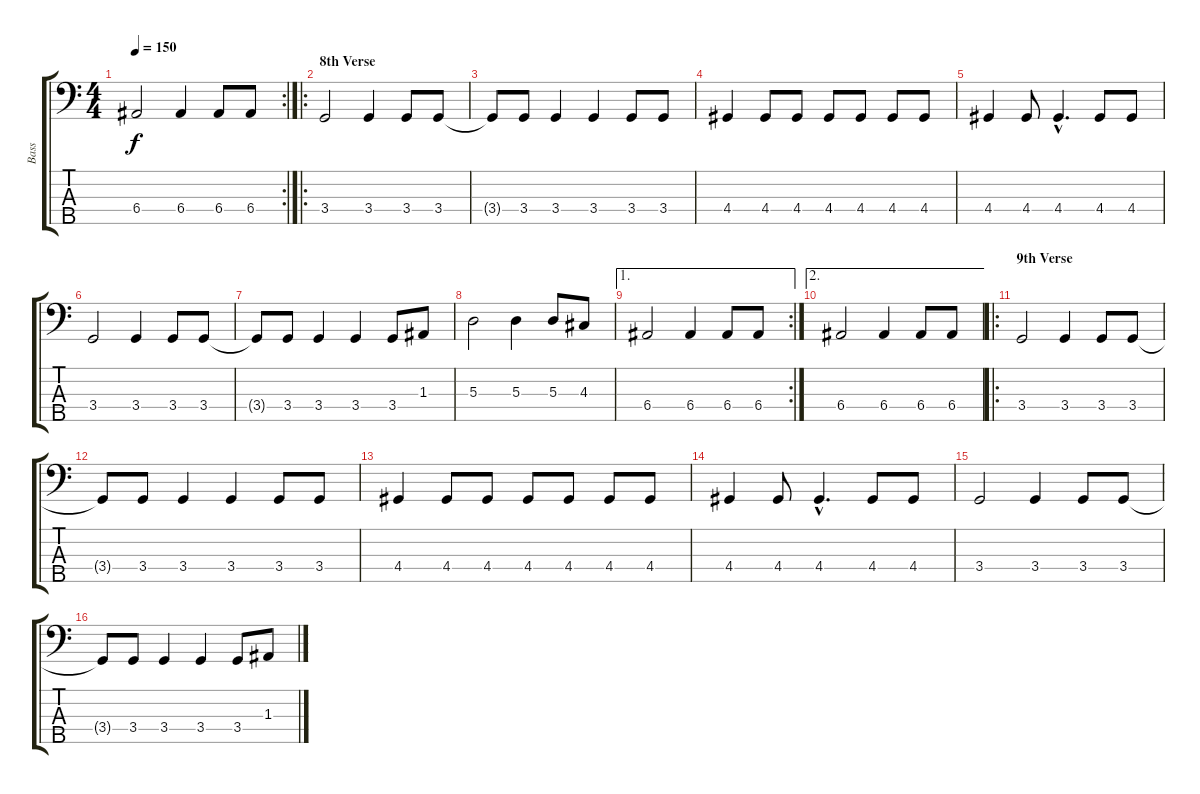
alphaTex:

\track ("Bass" "Bass") {instrument electricbassfinger}
\staff {score tabs}
\tuning (G2 D2 A1 E1 B0) {hide}
\rc 2
\ts (4 4)
\tempo 150
\clef f4
\ks c
6.4.2{dy f} 6.4.4 6.4.8 6.4.8 |
\ro
\section ("" "8th Verse")
3.4.2 3.4.4 3.4.8 3.4.8 |
3.4{t}.8 3.4.8 3.4.4 3.4.4 3.4.8 3.4.8 |
4.4.4 4.4.8 4.4.8 4.4.8 4.4.8 4.4.8 4.4.8 |
4.4.4 4.4.8 4.4{hac}.4{d} 4.4.8 4.4.8 |
3.4.2 3.4.4 3.4.8 3.4.8 |
3.4{t}.8 3.4.8 3.4.4 3.4.4 3.4.8 1.3.8 |
5.3.2 5.3.4 5.3.8 4.3.8 |
\ae 1
\rc 2
6.4.2 6.4.4 6.4.8 6.4.8 |
\ae 2
6.4.2 6.4.4 6.4.8 6.4.8 |
\ro
\section ("" "9th Verse")
3.4.2 3.4.4 3.4.8 3.4.8 |
3.4{t}.8 3.4.8 3.4.4 3.4.4 3.4.8 3.4.8 |
4.4.4 4.4.8 4.4.8 4.4.8 4.4.8 4.4.8 4.4.8 |
4.4.4 4.4.8 4.4{hac}.4{d} 4.4.8 4.4.8 |
3.4.2 3.4.4 3.4.8 3.4.8 |
3.4{t}.8 3.4.8 3.4.4 3.4.4 3.4.8 1.3.8
